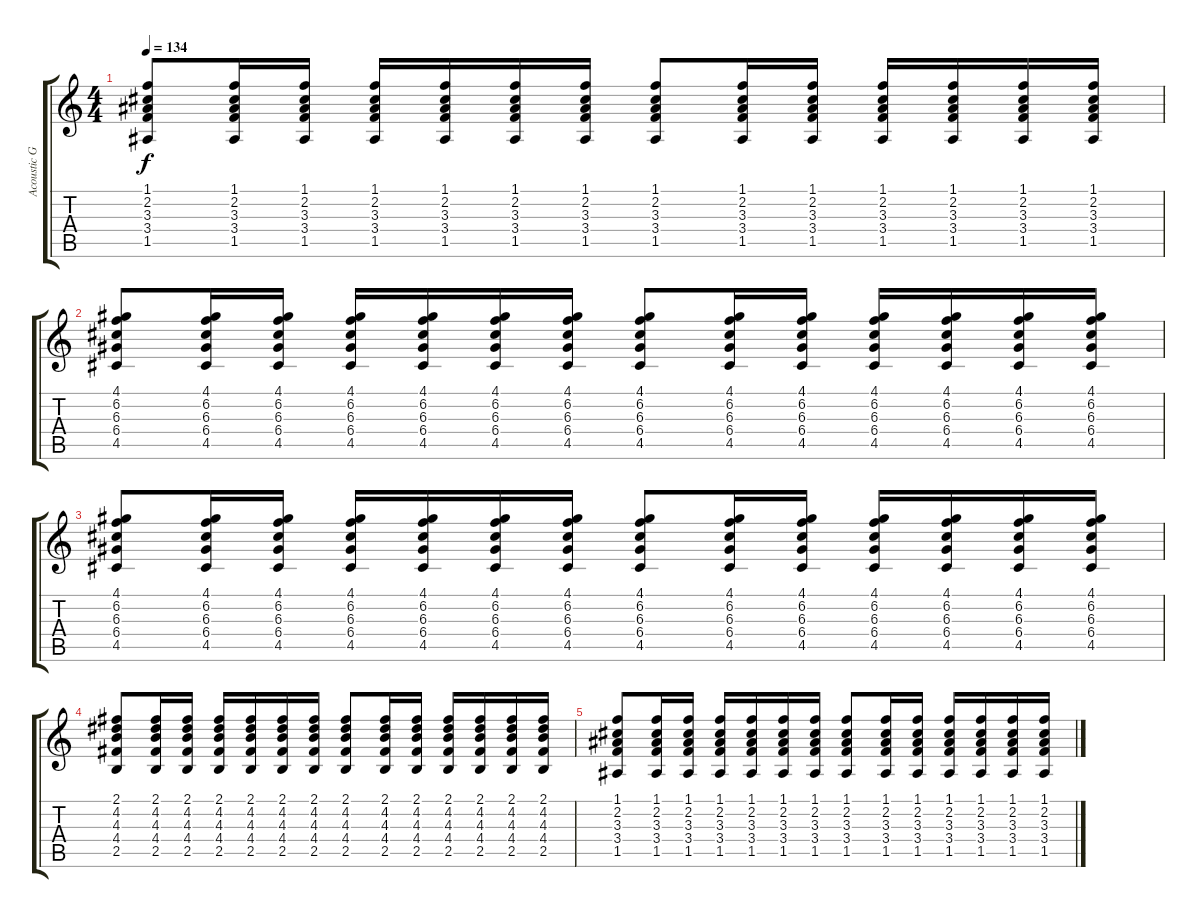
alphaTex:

\track ("Acoustic Guitar" "Acoustic G") {instrument acousticguitarsteel}
\staff {score tabs}
\tuning (E4 B3 G3 D3 A2 E2) {hide}
\ts (4 4)
\tempo 134
\clef g2
\ks c
(1.1 2.2 3.3 3.4 1.5).8{dy f} (1.1 2.2 3.3 3.4 1.5).16 (1.1 2.2 3.3 3.4 1.5).16 (1.1 2.2 3.3 3.4 1.5).16 (1.1 2.2 3.3 3.4 1.5).16 (1.1 2.2 3.3 3.4 1.5).16 (1.1 2.2 3.3 3.4 1.5).16 (1.1 2.2 3.3 3.4 1.5).8 (1.1 2.2 3.3 3.4 1.5).16 (1.1 2.2 3.3 3.4 1.5).16 (1.1 2.2 3.3 3.4 1.5).16 (1.1 2.2 3.3 3.4 1.5).16 (1.1 2.2 3.3 3.4 1.5).16 (1.1 2.2 3.3 3.4 1.5).16 |
(4.1 6.2 6.3 6.4 4.5).8 (4.1 6.2 6.3 6.4 4.5).16 (4.1 6.2 6.3 6.4 4.5).16 (4.1 6.2 6.3 6.4 4.5).16 (4.1 6.2 6.3 6.4 4.5).16 (4.1 6.2 6.3 6.4 4.5).16 (4.1 6.2 6.3 6.4 4.5).16 (4.1 6.2 6.3 6.4 4.5).8 (4.1 6.2 6.3 6.4 4.5).16 (4.1 6.2 6.3 6.4 4.5).16 (4.1 6.2 6.3 6.4 4.5).16 (4.1 6.2 6.3 6.4 4.5).16 (4.1 6.2 6.3 6.4 4.5).16 (4.1 6.2 6.3 6.4 4.5).16 |
(4.1 6.2 6.3 6.4 4.5).8 (4.1 6.2 6.3 6.4 4.5).16 (4.1 6.2 6.3 6.4 4.5).16 (4.1 6.2 6.3 6.4 4.5).16 (4.1 6.2 6.3 6.4 4.5).16 (4.1 6.2 6.3 6.4 4.5).16 (4.1 6.2 6.3 6.4 4.5).16 (4.1 6.2 6.3 6.4 4.5).8 (4.1 6.2 6.3 6.4 4.5).16 (4.1 6.2 6.3 6.4 4.5).16 (4.1 6.2 6.3 6.4 4.5).16 (4.1 6.2 6.3 6.4 4.5).16 (4.1 6.2 6.3 6.4 4.5).16 (4.1 6.2 6.3 6.4 4.5).16 |
(2.1 4.2 4.3 4.4 2.5).8 (2.1 4.2 4.3 4.4 2.5).16 (2.1 4.2 4.3 4.4 2.5).16 (2.1 4.2 4.3 4.4 2.5).16 (2.1 4.2 4.3 4.4 2.5).16 (2.1 4.2 4.3 4.4 2.5).16 (2.1 4.2 4.3 4.4 2.5).16 (2.1 4.2 4.3 4.4 2.5).8 (2.1 4.2 4.3 4.4 2.5).16 (2.1 4.2 4.3 4.4 2.5).16 (2.1 4.2 4.3 4.4 2.5).16 (2.1 4.2 4.3 4.4 2.5).16 (2.1 4.2 4.3 4.4 2.5).16 (2.1 4.2 4.3 4.4 2.5).16 |
(1.1 2.2 3.3 3.4 1.5).8 (1.1 2.2 3.3 3.4 1.5).16 (1.1 2.2 3.3 3.4 1.5).16 (1.1 2.2 3.3 3.4 1.5).16 (1.1 2.2 3.3 3.4 1.5).16 (1.1 2.2 3.3 3.4 1.5).16 (1.1 2.2 3.3 3.4 1.5).16 (1.1 2.2 3.3 3.4 1.5).8 (1.1 2.2 3.3 3.4 1.5).16 (1.1 2.2 3.3 3.4 1.5).16 (1.1 2.2 3.3 3.4 1.5).16 (1.1 2.2 3.3 3.4 1.5).16 (1.1 2.2 3.3 3.4 1.5).16 (1.1 2.2 3.3 3.4 1.5).16
